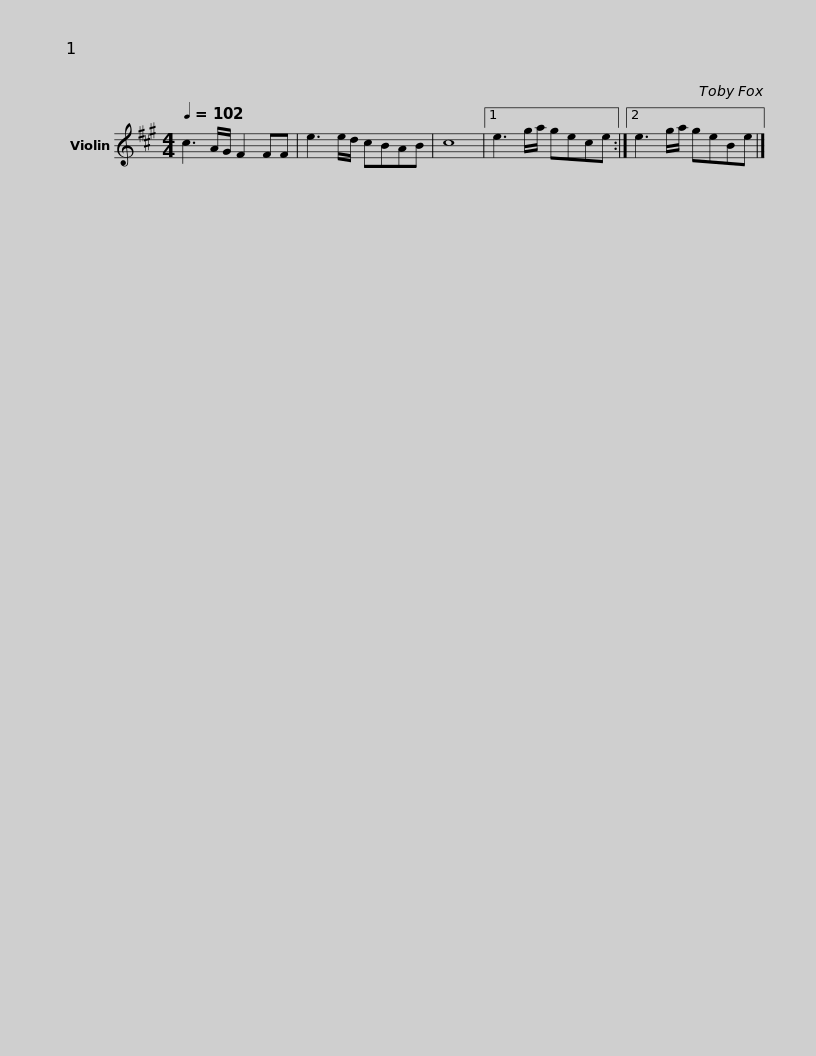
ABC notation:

X:1
L:1/8
Q:1/4=102
M:4/4
I:linebreak $
K:A
V:1 treble
V:1
 c3 A/G/ F2 FF | e3 e/d/ cBAB | c8 |1 e3 g/a/ gece :|2 e3 g/a/ geBe |] %5
